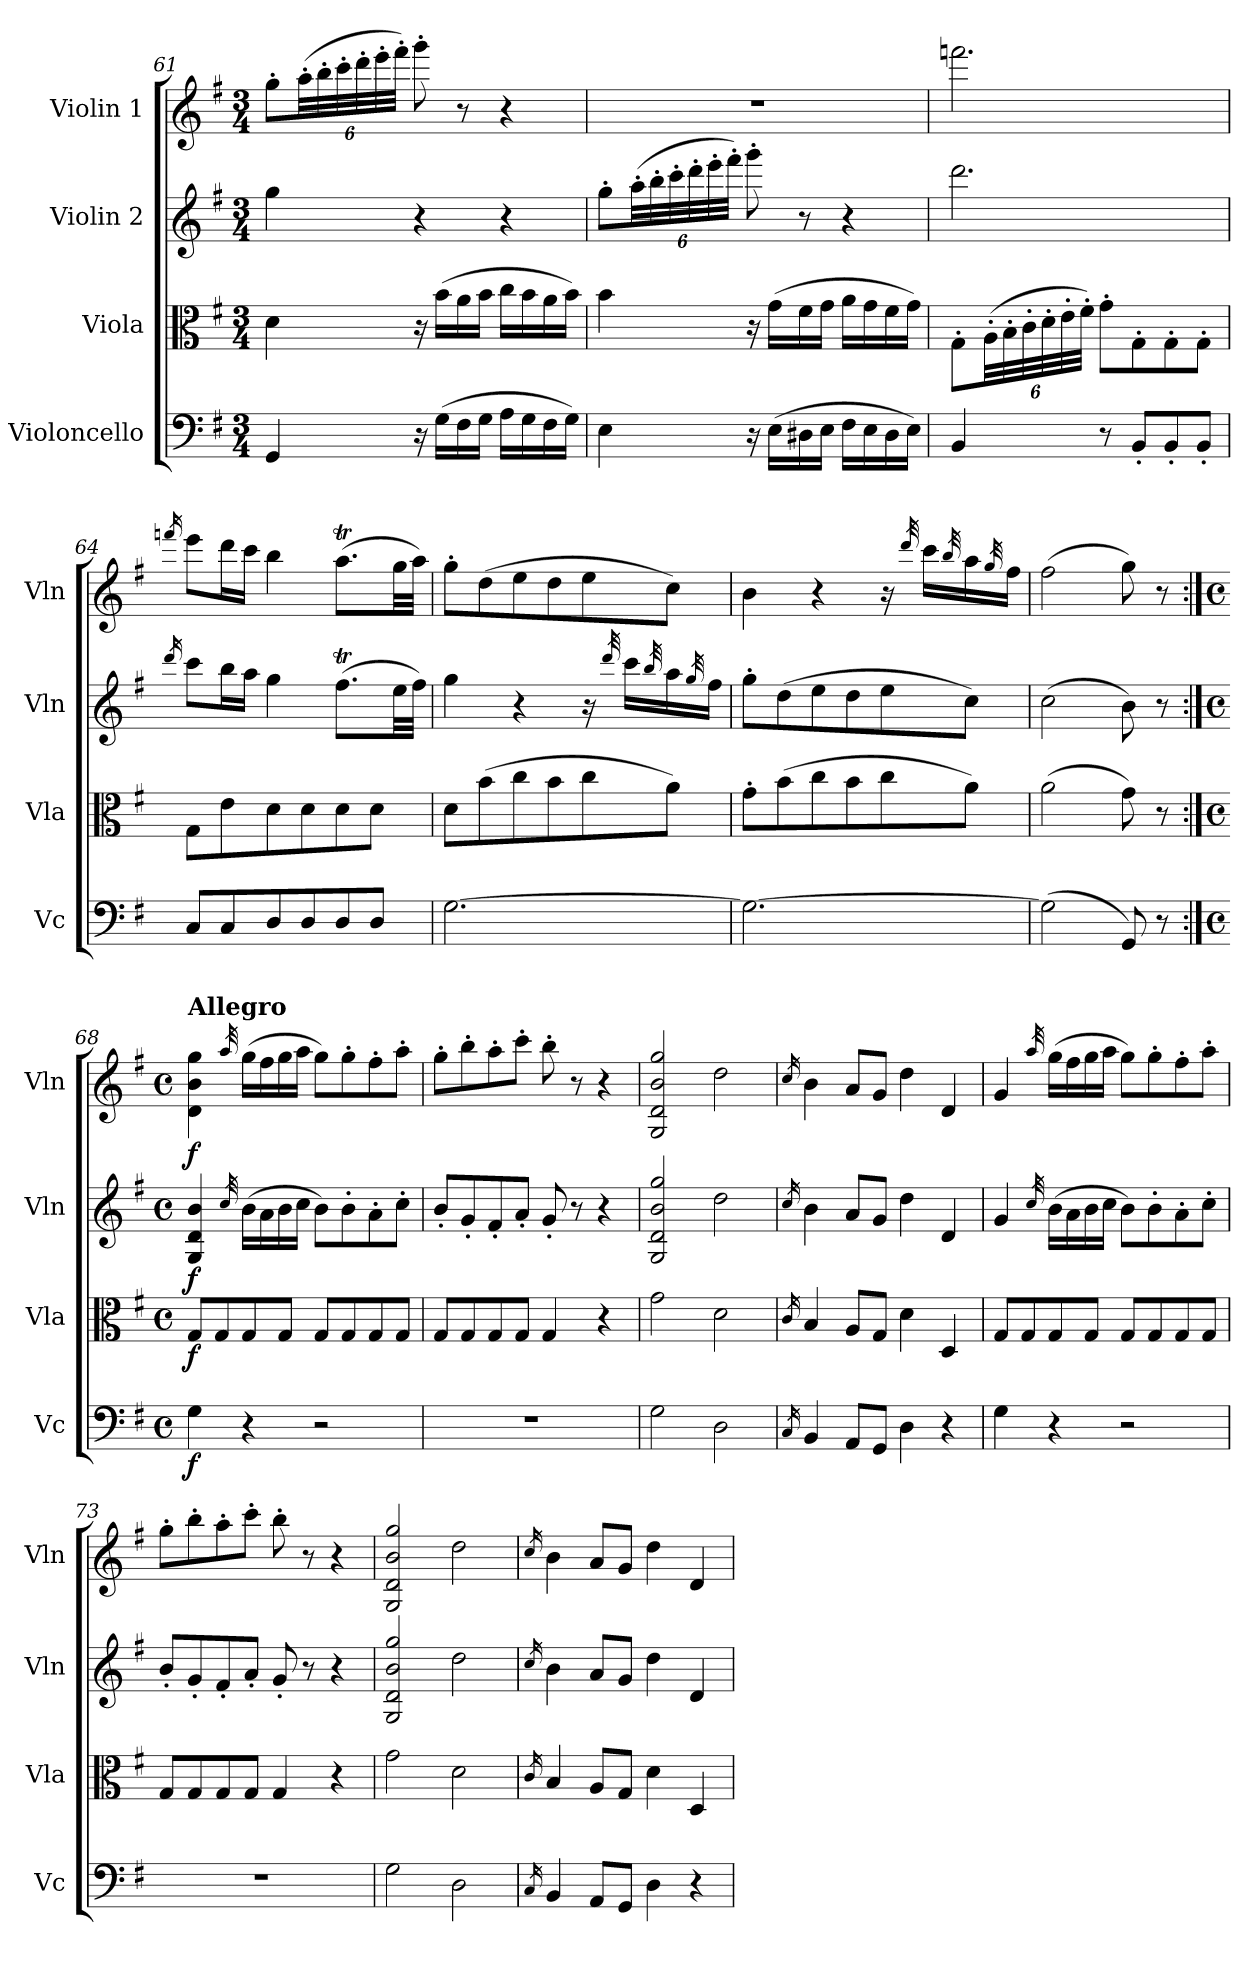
**kern	**dynam	**kern	**dynam	**kern	**dynam	**kern	**dynam
*part4	*part4	*part3	*part3	*part2	*part2	*part1	*part1
*staff4	*staff4	*staff3	*staff3	*staff2	*staff2	*staff1	*staff1
*I"Violoncello	*	*I"Viola	*	*I"Violin 2	*	*I"Violin 1	*
*I'Vc	*	*I'Vla	*	*I'Vln	*	*I'Vln	*
*clefF4	*	*clefC3	*	*clefG2	*	*clefG2	*
*k[f#]	*	*k[f#]	*	*k[f#]	*	*k[f#]	*
*M3/4	*	*M3/4	*	*M3/4	*	*M3/4	*
=61	=61	=61	=61	=61	=61	=61	=61
4GG/	.	4d\	.	4gg\	.	8gg'\L	.
*	*	*	*	*	*	*Xbrackettup	*
.	.	.	.	.	.	(>48aa'\LL	.
.	.	.	.	.	.	48bb'\	.
.	.	.	.	.	.	48ccc'\	.
.	.	.	.	.	.	48ddd'\	.
.	.	.	.	.	.	48eee'\	.
.	.	.	.	.	.	48fff#'\JJJ)	.
16r	.	16r	.	4r	.	8ggg'\	.
(>16G\LL	.	(>16b\LL	.	.	.	.	.
16F#\	.	16a\	.	.	.	8r	.
16G\JJ	.	16b\JJ	.	.	.	.	.
16A\LL	.	16cc\LL	.	4r	.	4r	.
16G\	.	16b\	.	.	.	.	.
16F#\	.	16a\	.	.	.	.	.
16G\JJ)	.	16b\JJ)	.	.	.	.	.
=62	=62	=62	=62	=62	=62	=62	=62
4E\	.	4b\	.	8gg'\L	.	2.r	.
*	*	*	*	*Xbrackettup	*	*	*
.	.	.	.	(>48aa'\LL	.	.	.
.	.	.	.	48bb'\	.	.	.
.	.	.	.	48ccc'\	.	.	.
.	.	.	.	48ddd'\	.	.	.
.	.	.	.	48eee'\	.	.	.
.	.	.	.	48fff#'\JJJ)	.	.	.
16r	.	16r	.	8ggg'\	.	.	.
(>16E\LL	.	(>16g\LL	.	.	.	.	.
16D#X\	.	16f#\	.	8r	.	.	.
16E\JJ	.	16g\JJ	.	.	.	.	.
16F#\LL	.	16a\LL	.	4r	.	.	.
16E\	.	16g\	.	.	.	.	.
16D#\	.	16f#\	.	.	.	.	.
16E\JJ)	.	16g\JJ)	.	.	.	.	.
!!LO:PB:g=z
=63	=63	=63	=63	=63	=63	=63	=63
4BB/	.	8G'\L	.	2.ddd\	.	2.fffn\	.
*	*	*Xbrackettup	*	*	*	*	*
.	.	(>48A'\LL	.	.	.	.	.
.	.	48B'\	.	.	.	.	.
.	.	48c'\	.	.	.	.	.
.	.	48d'\	.	.	.	.	.
.	.	48e'\	.	.	.	.	.
.	.	48f#'\JJJ)	.	.	.	.	.
8r	.	8g'\L	.	.	.	.	.
8BB'/L	.	8G'\	.	.	.	.	.
8BB'/	.	8G'\	.	.	.	.	.
8BB'/J	.	8G'\J	.	.	.	.	.
=64	=64	=64	=64	=64	=64	=64	=64
.	.	.	.	16qddd/	.	16qfffn/	.
8C/L	.	8G\L	.	8ccc\L	.	8eee\L	.
8C/	.	8e\	.	16bb\L	.	16ddd\L	.
.	.	.	.	16aa\JJ	.	16ccc\JJ	.
8D/	.	8d\	.	4gg\	.	4bb\	.
8D/	.	8d\	.	.	.	.	.
8D/	.	8d\	.	(>8.ff#t\L	.	(>8.aaT\L	.
8D/J	.	8d\J	.	.	.	.	.
.	.	.	.	32ee\LL	.	32gg\LL	.
.	.	.	.	32ff#\JJJ)	.	32aa\JJJ)	.
=65	=65	=65	=65	=65	=65	=65	=65
[2.G\	.	8d\L	.	4gg\	.	8gg'\L	.
.	.	(>8b\	.	.	.	(>8dd\	.
.	.	8cc\	.	4r	.	8ee\	.
.	.	8b\	.	.	.	8dd\	.
.	.	8cc\	.	16r	.	8ee\	.
.	.	.	.	32qddd/	.	.	.
.	.	.	.	16ccc\LL	.	.	.
.	.	.	.	32qbb/	.	.	.
.	.	8a\J)	.	16aa\	.	8cc\J)	.
.	.	.	.	32qgg/	.	.	.
.	.	.	.	16ff#\JJ	.	.	.
=66	=66	=66	=66	=66	=66	=66	=66
2.G\_	.	8g'\L	.	8gg'\L	.	4b\	.
.	.	(>8b\	.	(>8dd\	.	.	.
.	.	8cc\	.	8ee\	.	4r	.
.	.	8b\	.	8dd\	.	.	.
.	.	8cc\	.	8ee\	.	16r	.
.	.	.	.	.	.	32qddd/	.
.	.	.	.	.	.	16ccc\LL	.
.	.	.	.	.	.	32qbb/	.
.	.	8a\J)	.	8cc\J)	.	16aa\	.
.	.	.	.	.	.	32qgg/	.
.	.	.	.	.	.	16ff#\JJ	.
=67	=67	=67	=67	=67	=67	=67	=67
(>2G\]	.	(>2a\	.	(>2cc\	.	(>2ff#\	.
8GG/)	.	8g\)	.	8b\)	.	8gg\)	.
8r	.	8r	.	8r	.	8r	.
!!LO:PB:g=z
=68:|!	=68:|!	=68:|!	=68:|!	=68:|!	=68:|!	=68:|!	=68:|!
*M4/4	*	*M4/4	*	*M4/4	*	*M4/4	*
*met(c)	*	*met(c)	*	*met(c)	*	*met(c)	*
!	!	!	!	!	!	!LO:TX:a:B:t=Allegro	!
!	!LO:DY:b	!	!LO:DY:b	!	!LO:DY:b	!	!LO:DY:b
4G\	f	8G/L	f	4G/ 4d/ 4b/	f	4d\ 4b\ 4gg\	f
.	.	8G/	.	.	.	.	.
.	.	.	.	32qcc/	.	32qaa/	.
4r	.	8G/	.	(>16b\LL	.	(>16gg\LL	.
.	.	.	.	16a\	.	16ff#\	.
.	.	8G/J	.	16b\	.	16gg\	.
.	.	.	.	16cc\JJ	.	16aa\JJ	.
2r	.	8G/L	.	8b\L)	.	8gg\L)	.
.	.	8G/	.	8b'\	.	8gg'\	.
.	.	8G/	.	8a'\	.	8ff#'\	.
.	.	8G/J	.	8cc'\J	.	8aa'\J	.
=69	=69	=69	=69	=69	=69	=69	=69
1r	.	8G/L	.	8b'/L	.	8gg'\L	.
.	.	8G/	.	8g'/	.	8bb'\	.
.	.	8G/	.	8f#'/	.	8aa'\	.
.	.	8G/J	.	8a'/J	.	8ccc'\J	.
.	.	4G/	.	8g'/	.	8bb'\	.
.	.	.	.	8r	.	8r	.
.	.	4r	.	4r	.	4r	.
=70	=70	=70	=70	=70	=70	=70	=70
2G\	.	2g\	.	2G/ 2d/ 2b/ 2gg/	.	2G/ 2d/ 2b/ 2gg/	.
2D\	.	2d\	.	2dd\	.	2dd\	.
=71	=71	=71	=71	=71	=71	=71	=71
16qC/	.	16qc/	.	16qcc/	.	16qcc/	.
4BB/	.	4B/	.	4b\	.	4b\	.
8AA/L	.	8A/L	.	8a/L	.	8a/L	.
8GG/J	.	8G/J	.	8g/J	.	8g/J	.
4D\	.	4d\	.	4dd\	.	4dd\	.
4r	.	4D/	.	4d/	.	4d/	.
=72	=72	=72	=72	=72	=72	=72	=72
4G\	.	8G/L	.	4g/	.	4g/	.
.	.	8G/	.	.	.	.	.
.	.	.	.	32qcc/	.	32qaa/	.
4r	.	8G/	.	(>16b\LL	.	(>16gg\LL	.
.	.	.	.	16a\	.	16ff#\	.
.	.	8G/J	.	16b\	.	16gg\	.
.	.	.	.	16cc\JJ	.	16aa\JJ	.
2r	.	8G/L	.	8b\L)	.	8gg\L)	.
.	.	8G/	.	8b'\	.	8gg'\	.
.	.	8G/	.	8a'\	.	8ff#'\	.
.	.	8G/J	.	8cc'\J	.	8aa'\J	.
=73	=73	=73	=73	=73	=73	=73	=73
1r	.	8G/L	.	8b'/L	.	8gg'\L	.
.	.	8G/	.	8g'/	.	8bb'\	.
.	.	8G/	.	8f#'/	.	8aa'\	.
.	.	8G/J	.	8a'/J	.	8ccc'\J	.
.	.	4G/	.	8g'/	.	8bb'\	.
.	.	.	.	8r	.	8r	.
.	.	4r	.	4r	.	4r	.
=74	=74	=74	=74	=74	=74	=74	=74
2G\	.	2g\	.	2G/ 2d/ 2b/ 2gg/	.	2G/ 2d/ 2b/ 2gg/	.
2D\	.	2d\	.	2dd\	.	2dd\	.
=75	=75	=75	=75	=75	=75	=75	=75
16qC/	.	16qc/	.	16qcc/	.	16qcc/	.
4BB/	.	4B/	.	4b\	.	4b\	.
8AA/L	.	8A/L	.	8a/L	.	8a/L	.
8GG/J	.	8G/J	.	8g/J	.	8g/J	.
4D\	.	4d\	.	4dd\	.	4dd\	.
4r	.	4D/	.	4d/	.	4d/	.
=	=	=	=	=	=	=	=
*-	*-	*-	*-	*-	*-	*-	*-
